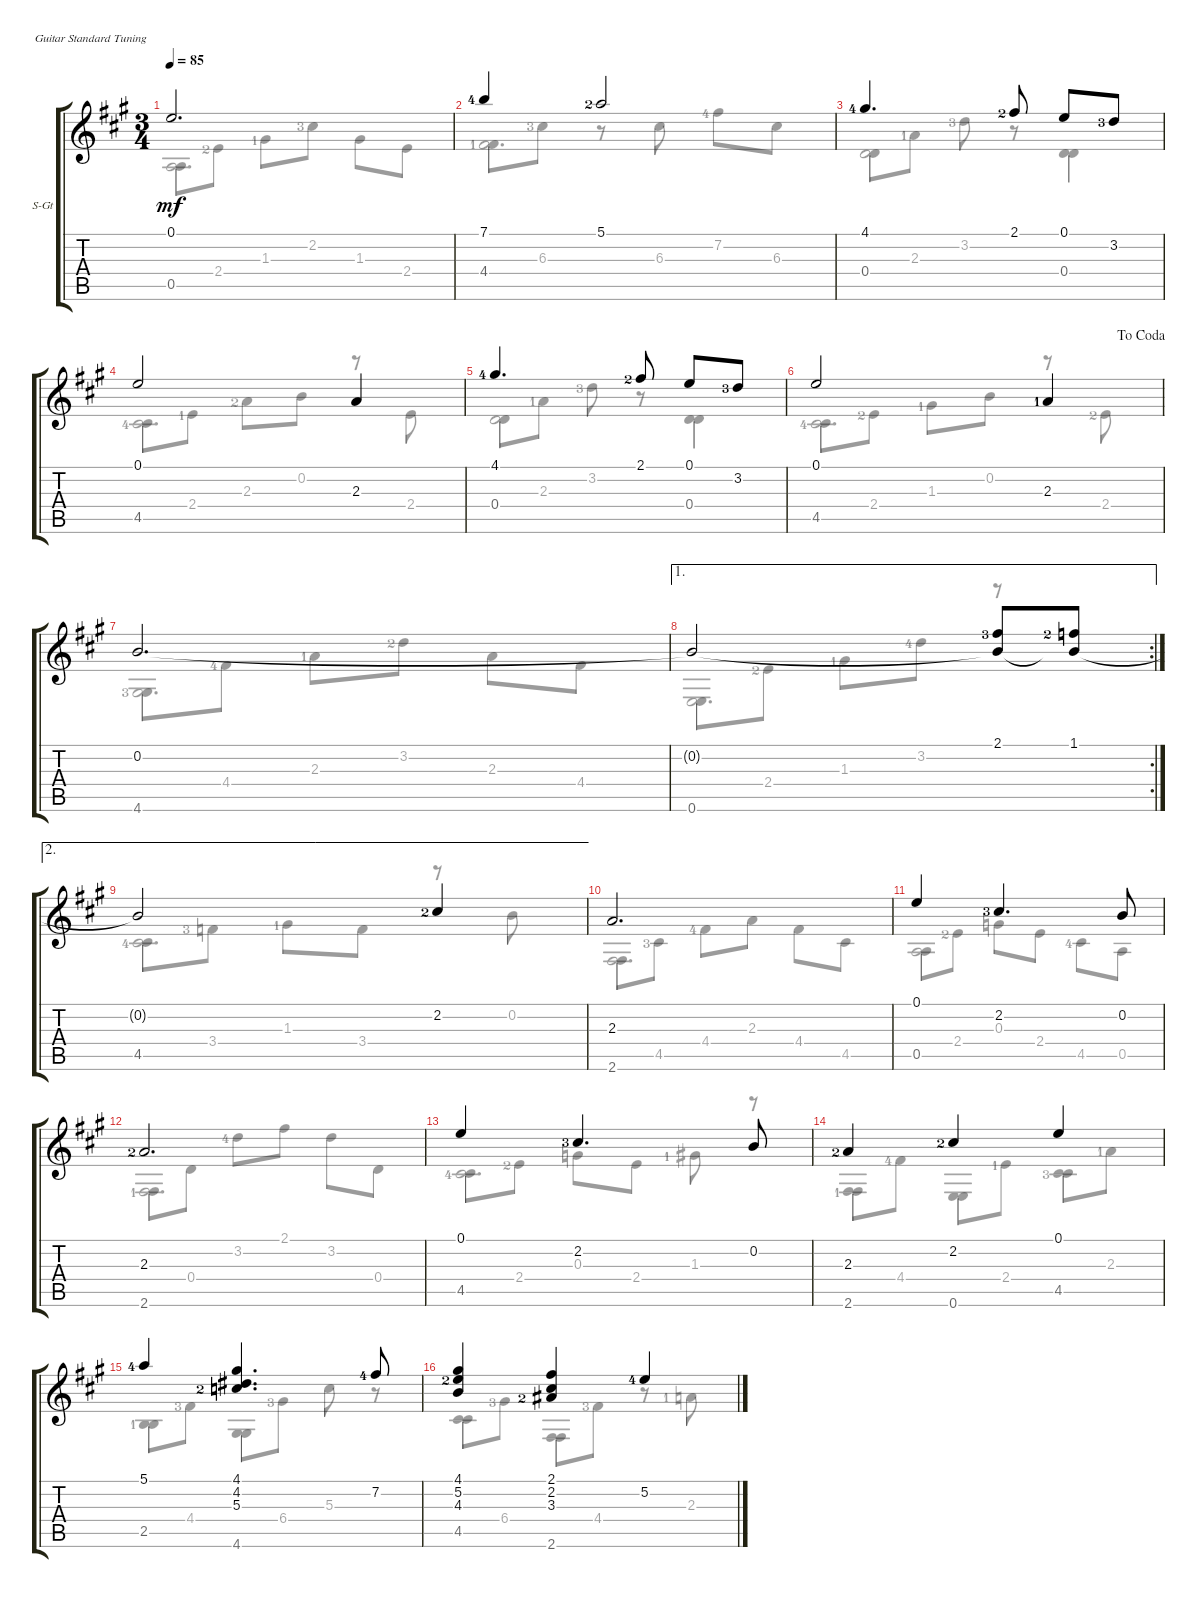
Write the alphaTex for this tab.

\defaultSystemsLayout 4
\bracketExtendMode groupsimilarinstruments
\firstSystemTrackNameOrientation horizontal
\otherSystemsTrackNameOrientation horizontal
\track ("Steel Guitar" "S-Gt") {instrument acousticguitarsteel}
\staff {score tabs}
\tuning (E4 B3 G3 D3 A2 E2)
\voice
\ts (3 4)
\tempo 85
\clef g2
\ks a
0.1.2{d dy mf instrument acousticguitarsteel} |
7.1{lf 5}.4 5.1{lf 3}.2 |
4.1{lf 5}.4{d} 2.1{lf 3}.8 0.1.8 3.2{lf 4}.8 |
0.1.2 2.3.4 |
4.1{lf 5}.4{d} 2.1{lf 3}.8 0.1.8 3.2{lf 4}.8 |
\jump dacoda
0.1.2 2.3{lf 2}.4 |
0.2.2{d} |
\ae 1
\rc 2
0.2{t}.2 (2.1{lf 4} 0.2{t}).8 (1.1{lf 3} 0.2{t}).8 |
\ae 2
0.2{t}.2 2.2{lf 3}.4 |
2.3.2{d} |
0.1.4 2.2{lf 4}.4{d} 0.2.8 |
2.3{lf 3}.2{d} |
0.1.4 2.2{lf 4}.4{d} 0.2.8 |
2.3{lf 3}.4 2.2{lf 3}.4 0.1.4 |
5.1{lf 5}.4 (4.1 4.2 5.3{lf 3}).4{d} 7.2{lf 5}.8 |
(4.1 5.2{lf 3} 4.3).4 (3.3{lf 3} 2.2 2.1).4 5.2{lf 5}.4
\voice
\clef g2
\ottava regular
\simile none
\ks a
0.5.8{dy mf} 2.4{lf 3}.8 1.3{lf 2}.8 2.2{lf 4}.8 1.3.8 2.4.8 |
4.4{lf 2}.8 6.3{lf 4}.8 r.8 6.3.8 7.2{lf 5}.8 6.3.8 |
0.4.8 2.3{lf 2}.8 3.2{lf 4}.8 r.8 0.4.4 |
4.5{lf 5}.8 2.4{lf 2}.8 2.3{lf 3}.8 0.2.8 r.8 2.4.8 |
0.4.8 2.3{lf 2}.8 3.2{lf 4}.8 r.8 0.4.4 |
4.5{lf 5}.8 2.4{lf 3}.8 1.3{lf 2}.8 0.2.8 r.8 2.4{lf 3}.8 |
4.6{lf 4}.8 4.4{lf 5}.8 2.3{lf 2}.8 3.2{lf 3}.8 2.3.8 4.4.8 |
0.6.8 2.4{lf 3}.8 1.3{lf 2}.8 3.2{lf 5}.8 r.8 |
4.5{lf 5}.8 3.4{lf 4}.8 1.3{lf 2}.8 3.4.8 r.8 0.2.8 |
2.6.8 4.5{lf 4}.8 4.4{lf 5}.8 2.3.8 4.4.8 4.5.8 |
0.5.8 2.4{lf 3}.8 0.3.8 2.4.8 4.5{lf 5}.8 0.5.8 |
2.6{lf 2}.8 0.4.8 3.2{lf 5}.8 2.1.8 3.2.8 0.4.8 |
4.5{lf 5}.8 2.4{lf 3}.8 0.3.8 2.4.8 1.3{lf 2}.8 r.8 |
2.6{lf 2}.8 4.4{lf 5}.8 0.6.8 2.4{lf 2}.8 4.5{lf 4}.8 2.3{lf 2}.8 |
2.5{lf 2}.8 4.4{lf 4}.8 4.6.8 6.4{lf 4}.8 5.3.8 r.8 |
4.5.8 6.4{lf 4}.8 2.6.8 4.4{lf 4}.8 r.8 2.3{lf 2}.8
\voice
\clef g2
\ottava regular
\simile none
\ks a
0.5.2{d dy mf} |
4.4.2{d} |
0.4.2 0.4.4 |
4.5.2{d} |
0.4.2 0.4.4 |
4.5.2{d} |
4.6.2{d} |
0.6.2{d} |
4.5.2{d} |
2.6.2{d} |
0.5.2 |
2.6.2{d} |
4.5.2{d} |
2.6.4 0.6.4 4.5.4 |
2.5.4 4.6.4 |
4.5.4 2.6.4
